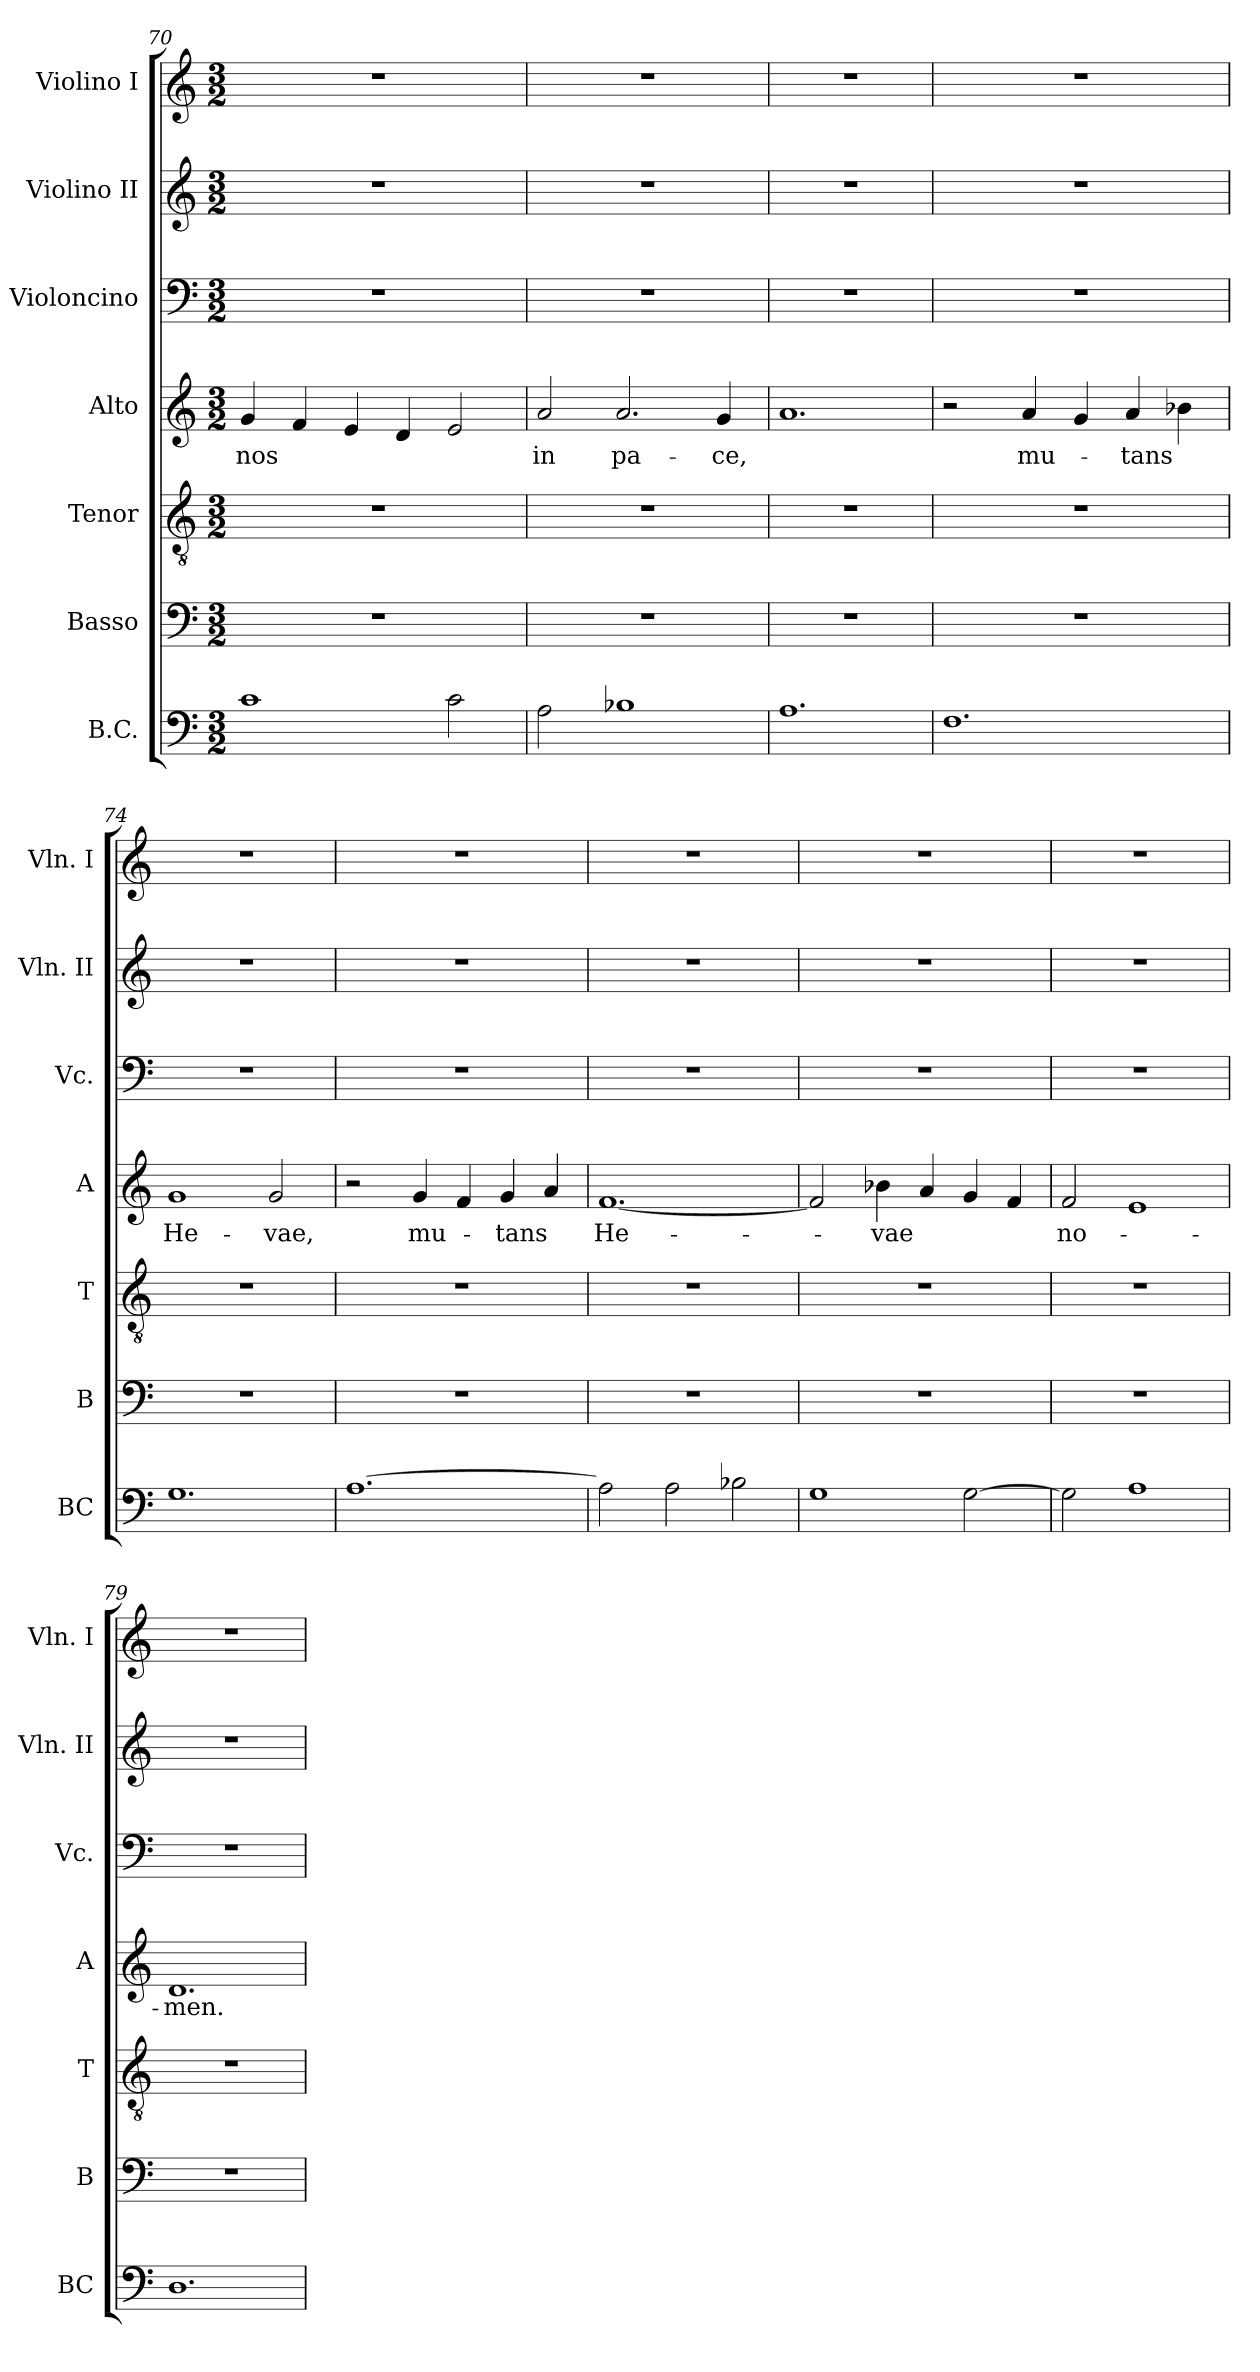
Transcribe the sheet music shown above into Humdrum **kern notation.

**kern	**kern	**kern	**kern	**text	**kern	**kern	**kern
*part7	*part6	*part5	*part4	*part4	*part3	*part2	*part1
*staff7	*staff6	*staff5	*staff4	*staff4	*staff3	*staff2	*staff1
*I"B.C.	*I"Basso	*I"Tenor	*I"Alto	*	*I"Violoncino	*I"Violino II	*I"Violino I
*I'BC	*I'B	*I'T	*I'A	*	*I'Vc.	*I'Vln. II	*I'Vln. I
!!LO:LB:g=z
*clefF4	*clefF4	*clefGv2	*clefG2	*	*clefF4	*clefG2	*clefG2
*k[]	*k[]	*k[]	*k[]	*	*k[]	*k[]	*k[]
*C:	*C:	*C:	*C:	*	*C:	*C:	*C:
*M3/2	*M3/2	*M3/2	*M3/2	*	*M3/2	*M3/2	*M3/2
=70	=70	=70	=70	=70	=70	=70	=70
!	!	!	!	!LO:LY:b	!	!	!
1c	1.r	1.r	4g/	nos	1.r	1.r	1.r
.	.	.	4f/	.	.	.	.
.	.	.	4e/	.	.	.	.
.	.	.	4d/	.	.	.	.
2c\	.	.	2e/	.	.	.	.
=71	=71	=71	=71	=71	=71	=71	=71
!	!	!	!	!LO:LY:b	!	!	!
2A\	1.r	1.r	2a/	in	1.r	1.r	1.r
!	!	!	!	!LO:LY:b	!	!	!
1B-X	.	.	2.a/	pa-	.	.	.
!	!	!	!	!LO:LY:b	!	!	!
.	.	.	4g/	-ce,	.	.	.
=72	=72	=72	=72	=72	=72	=72	=72
1.A	1.r	1.r	1.a	.	1.r	1.r	1.r
=73	=73	=73	=73	=73	=73	=73	=73
1.F	1.r	1.r	2r	.	1.r	1.r	1.r
!	!	!	!	!LO:LY:b	!	!	!
.	.	.	4a/	mu-	.	.	.
.	.	.	4g/	.	.	.	.
!	!	!	!	!LO:LY:b	!	!	!
.	.	.	4a/	-tans	.	.	.
.	.	.	4b-X\	.	.	.	.
=74	=74	=74	=74	=74	=74	=74	=74
!	!	!	!	!LO:LY:b	!	!	!
1.G	1.r	1.r	1g	He-	1.r	1.r	1.r
!	!	!	!	!LO:LY:b	!	!	!
.	.	.	2g/	-vae,	.	.	.
=75	=75	=75	=75	=75	=75	=75	=75
[1.A	1.r	1.r	2r	.	1.r	1.r	1.r
!	!	!	!	!LO:LY:b	!	!	!
.	.	.	4g/	mu-	.	.	.
.	.	.	4f/	.	.	.	.
!	!	!	!	!LO:LY:b	!	!	!
.	.	.	4g/	-tans	.	.	.
.	.	.	4a/	.	.	.	.
!!LO:LB:g=z
=76	=76	=76	=76	=76	=76	=76	=76
!	!	!	!	!LO:LY:b	!	!	!
2A\]	1.r	1.r	[1.f	He-	1.r	1.r	1.r
2A\	.	.	.	.	.	.	.
2B-X\	.	.	.	.	.	.	.
=77	=77	=77	=77	=77	=77	=77	=77
1G	1.r	1.r	2f/]	.	1.r	1.r	1.r
!	!	!	!	!LO:LY:b	!	!	!
.	.	.	4b-X\	-vae	.	.	.
.	.	.	4a/	.	.	.	.
[2G\	.	.	4g/	.	.	.	.
.	.	.	4f/	.	.	.	.
=78	=78	=78	=78	=78	=78	=78	=78
!	!	!	!	!LO:LY:b	!	!	!
2G\]	1.r	1.r	2f/	no-	1.r	1.r	1.r
1A	.	.	1e	.	.	.	.
=79	=79	=79	=79	=79	=79	=79	=79
!	!	!	!	!LO:LY:b	!	!	!
1.D	1.r	1.r	1.d	-men.	1.r	1.r	1.r
=	=	=	=	=	=	=	=
*-	*-	*-	*-	*-	*-	*-	*-
